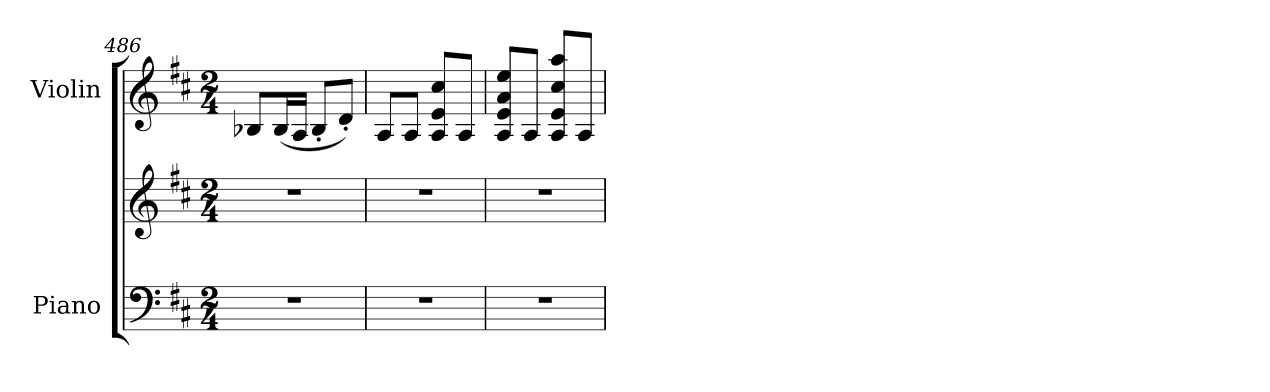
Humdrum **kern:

**kern	**kern	**kern
*part2	*part2	*part1
*staff3	*staff2	*staff1
*I"Piano	*	*I"Violin
*I'Pno.	*	*I'Vln.
*clefF4	*clefG2	*clefG2
*k[f#c#]	*k[f#c#]	*k[f#c#]
*M2/4	*M2/4	*M2/4
=486	=486	=486
2r	2r	8B-X/L
.	.	(16B-/L
.	.	16A/JJ
.	.	8B-'/L
.	.	8d'/J)
=487	=487	=487
*	*	*MM140
2r	2r	8A/L
.	.	8A/J
.	.	8A/ 8e/ 8cc#/L
.	.	8A/J
!!LO:LB:g=z
=488	=488	=488
2r	2r	8A/ 8e/ 8a/ 8ee/L
.	.	8A/J
.	.	8A/ 8e/ 8cc#/ 8aa/L
.	.	8A/J
=	=	=
*-	*-	*-
